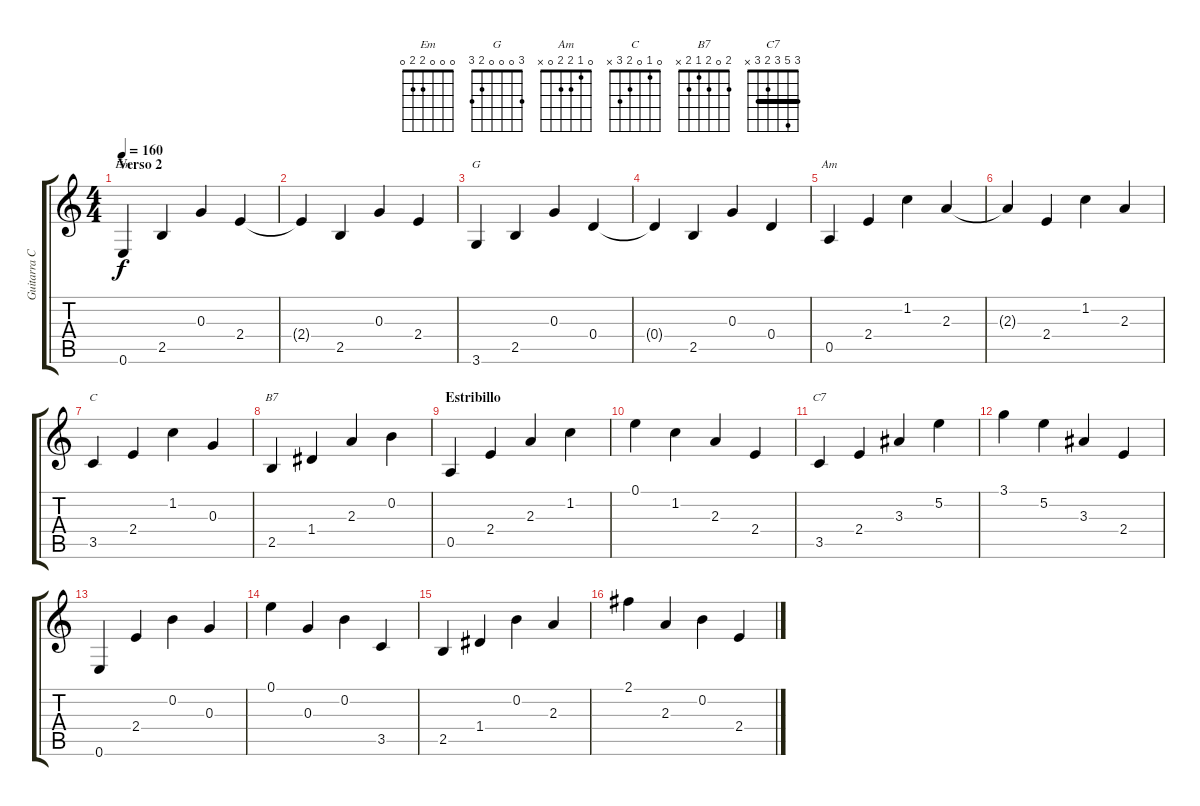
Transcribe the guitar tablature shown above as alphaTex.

\track ("Guitarra Clean" "Guitarra C") {instrument electricguitarjazz}
\staff {score tabs}
\tuning (E4 B3 G3 D3 A2 E2) {hide}
\chord ("Em" 0 0 0 2 2 0)
\chord ("G" 3 0 0 0 2 3)
\chord ("Am" 0 1 2 2 0 x)
\chord ("C" 0 1 0 2 3 x)
\chord ("B7" 2 0 2 1 2 x)
\chord ("C7" 3 5 3 2 3 x) {barre 3}
\ts (4 4)
\section ("" "Verso 2")
\tempo 160
\clef g2
\ks c
0.6.4{ch "Em" dy f} 2.5.4 0.3.4 2.4.4 |
2.4{t}.4 2.5.4 0.3.4 2.4.4 |
3.6.4{ch "G"} 2.5.4 0.3.4 0.4.4 |
0.4{t}.4 2.5.4 0.3.4 0.4.4 |
0.5.4{ch "Am"} 2.4.4 1.2.4 2.3.4 |
2.3{t}.4 2.4.4 1.2.4 2.3.4 |
3.5.4{ch "C"} 2.4.4 1.2.4 0.3.4 |
2.5.4{ch "B7"} 1.4.4 2.3.4 0.2.4 |
\section ("" "Estribillo")
0.5.4 2.4.4 2.3.4 1.2.4 |
0.1.4 1.2.4 2.3.4 2.4.4 |
3.5.4{ch "C7"} 2.4.4 3.3.4 5.2.4 |
3.1.4 5.2.4 3.3.4 2.4.4 |
0.6.4 2.4.4 0.2.4 0.3.4 |
0.1.4 0.3.4 0.2.4 3.5.4 |
2.5.4 1.4.4 0.2.4 2.3.4 |
2.1.4 2.3.4 0.2.4 2.4.4
